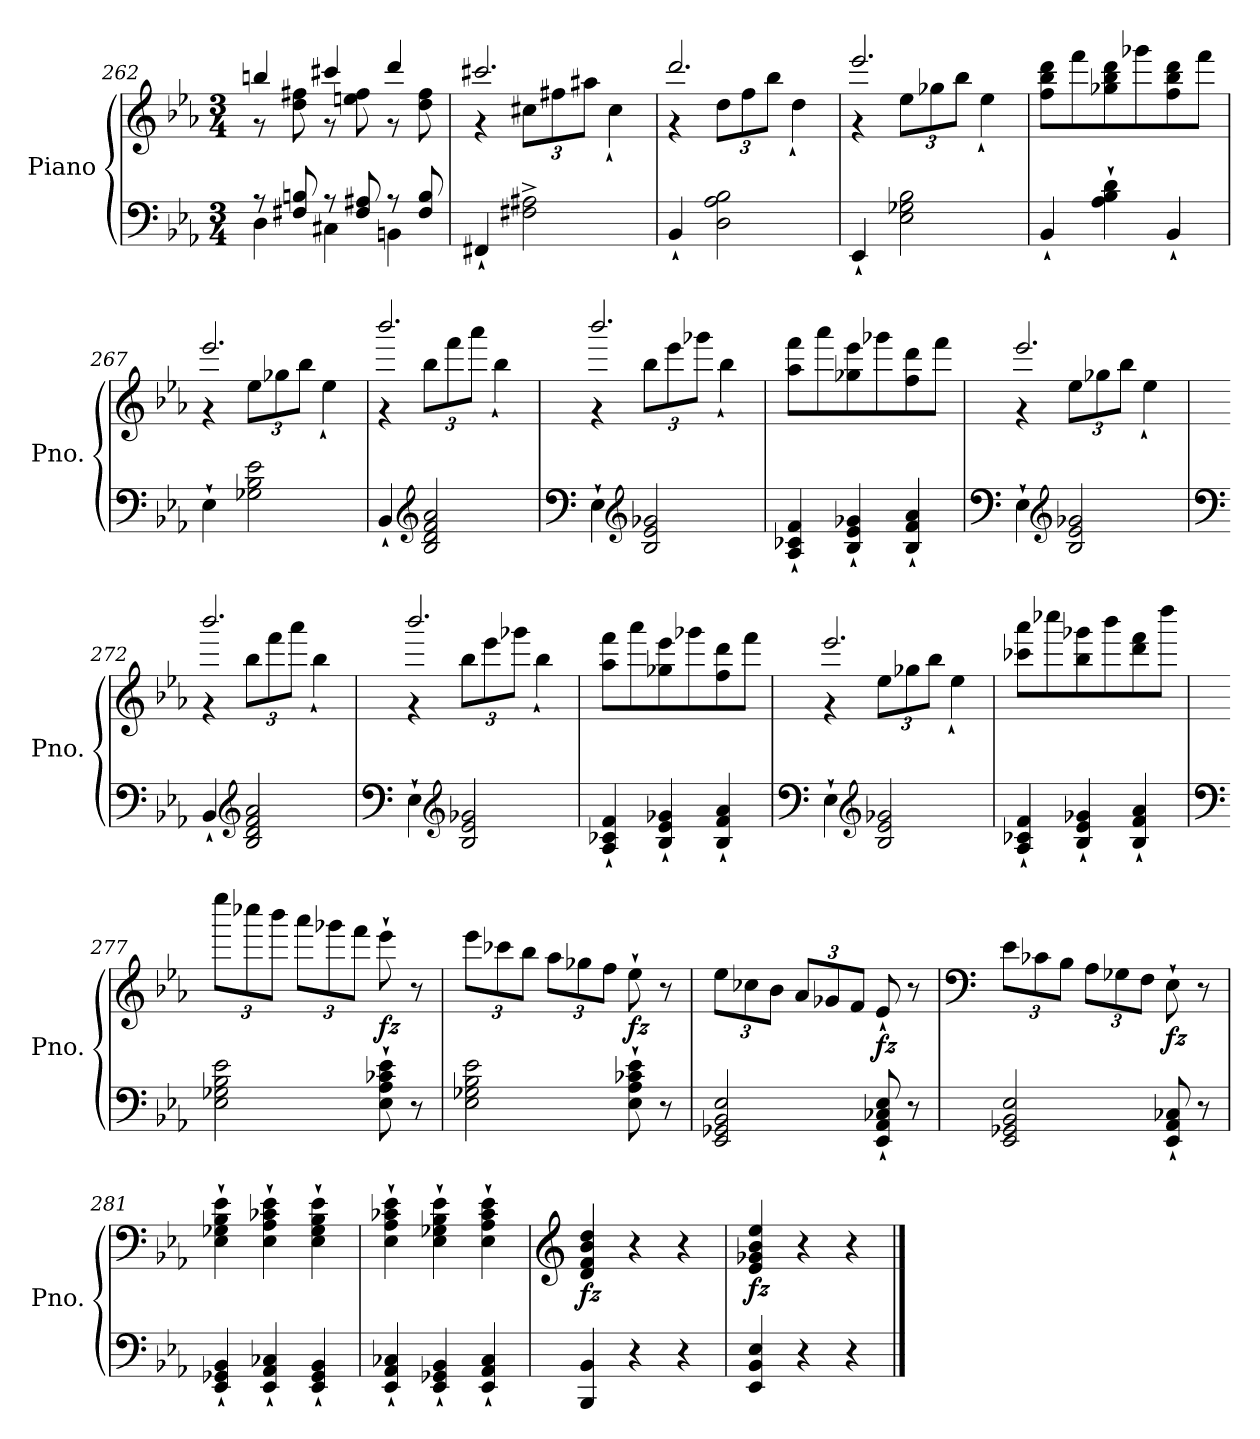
**kern	**kern	**dynam
*part1	*part1	*part1
*staff2	*staff1	*staff1/2
*I"Piano	*	*
*I'Pno.	*	*
!!LO:LB:g=z
*clefF4	*clefG2	*
*k[b-e-a-]	*k[b-e-a-]	*
*M3/4	*M3/4	*
=262	=262	=262
*^	*^	*
8r	4D\	4bbn/	8r	.
8F#X/ 8Bn/	.	.	8dd\ 8ff#X\	.
8r	4C#X\	4ccc#X/	8r	.
8F#/ 8A#X/	.	.	8een\ 8ff#\	.
8r	4BBn\	4ddd/	8r	.
8F#/ 8B/	.	.	8dd\ 8ff#\	.
*v	*v	*	*	*
=263	=263	=263	=263
4FF#X`/	2.ccc#X/	4r	.
*	*	*Xbrackettup	*
2F#X\^ 2A#X\^	.	12cc#X\L	.
.	.	12ff#X\	.
.	.	12aa#X\J	.
.	.	4cc#`\	.
=264	=264	=264	=264
4BB-`/	2.ddd/	4r	.
2D\ 2A-\ 2B-\	.	12dd\L	.
.	.	12ff\	.
.	.	12bb-\J	.
.	.	4dd`\	.
=265	=265	=265	=265
4EE-`/	2.eee-/	4r	.
2E-\ 2G-X\ 2B-\	.	12ee-\L	.
.	.	12gg-X\	.
.	.	12bb-\J	.
.	.	4ee-`\	.
*	*v	*v	*
=266	=266	=266
4BB-`/	8ff\ 8bb-\ 8ddd\L	.
.	8fff\	.
4A-\` 4B-\` 4d\`	8gg-X\ 8bb-\ 8ddd\	.
.	8ggg-X\	.
4BB-`/	8ff\ 8bb-\ 8ddd\	.
.	8fff\J	.
!!LO:LB:g=z
=267	=267	=267
*	*^	*
4E-`\	2.eee-/	4r	.
2G-X\ 2B-\ 2e-\	.	12ee-\L	.
.	.	12gg-X\	.
.	.	12bb-\J	.
.	.	4ee-`\	.
=268	=268	=268	=268
4BB-`/	2.bbb-/	4r	.
*clefG2	*	*	*
2B-/ 2d/ 2f/ 2a-/	.	12bb-\L	.
.	.	12fff\	.
.	.	12aaa-\J	.
.	.	4bb-`\	.
=269	=269	=269	=269
*clefF4	*	*	*
4E-`\	2.bbb-/	4r	.
*clefG2	*	*	*
2B-/ 2e-/ 2g-X/	.	12bb-\L	.
.	.	12eee-\	.
.	.	12ggg-X\J	.
.	.	4bb-`\	.
*	*v	*v	*
=270	=270	=270
4A-/` 4c-X/` 4f/`	8aa-\ 8fff\L	.
.	8aaa-\	.
4B-/` 4e-/` 4g-X/`	8gg-X\ 8eee-\	.
.	8ggg-X\	.
4B-/` 4f/` 4a-/`	8ff\ 8ddd\	.
.	8fff\J	.
=271	=271	=271
*clefF4	*	*
*	*^	*
4E-`\	2.eee-/	4r	.
*clefG2	*	*	*
2B-/ 2e-/ 2g-X/	.	12ee-\L	.
.	.	12gg-X\	.
.	.	12bb-\J	.
.	.	4ee-`\	.
!!LO:LB:g=z	!!
=272	=272	=272	=272
*clefF4	*	*	*
4BB-`/	2.bbb-/	4r	.
*clefG2	*	*	*
2B-/ 2d/ 2f/ 2a-/	.	12bb-\L	.
.	.	12fff\	.
.	.	12aaa-\J	.
.	.	4bb-`\	.
=273	=273	=273	=273
*clefF4	*	*	*
4E-`\	2.bbb-/	4r	.
*clefG2	*	*	*
2B-/ 2e-/ 2g-X/	.	12bb-\L	.
.	.	12eee-\	.
.	.	12ggg-X\J	.
.	.	4bb-`\	.
*	*v	*v	*
=274	=274	=274
4A-/` 4c-X/` 4f/`	8aa-\ 8fff\L	.
.	8aaa-\	.
4B-/` 4e-/` 4g-X/`	8gg-X\ 8eee-\	.
.	8ggg-X\	.
4B-/` 4f/` 4a-/`	8ff\ 8ddd\	.
.	8fff\J	.
=275	=275	=275
*clefF4	*	*
*	*^	*
4E-`\	2.eee-/	4r	.
*clefG2	*	*	*
2B-/ 2e-/ 2g-X/	.	12ee-\L	.
.	.	12gg-X\	.
.	.	12bb-\J	.
.	.	4ee-`\	.
*	*v	*v	*
!!LO:PB:g=z
=276	=276	=276
4A-/` 4c-X/` 4f/`	8ccc-X\ 8aaa-\L	.
.	8cccc-X\	.
4B-/` 4e-/` 4g-X/`	8bb-\ 8ggg-X\	.
.	8bbb-\	.
4B-/` 4f/` 4a-/`	8ddd\ 8fff\	.
.	8dddd\J	.
=277	=277	=277
*clefF4	*	*
2E-\ 2G-X\ 2B-\ 2e-\	12eeee-\L	.
.	12cccc-X\	.
.	12bbb-\J	.
.	12aaa-\L	.
.	12ggg-X\	.
.	12fff\J	.
!	!	!LO:DY:b
8E-\` 8A-\` 8c-X\` 8e-\`	8eee-`\	fz
8r	8r	.
=278	=278	=278
2E-\ 2G-X\ 2B-\ 2e-\	12eee-\L	.
.	12ccc-X\	.
.	12bb-\J	.
.	12aa-\L	.
.	12gg-X\	.
.	12ff\J	.
!	!	!LO:DY:b
8E-\` 8A-\` 8c-X\` 8e-\`	8ee-`\	fz
8r	8r	.
=279	=279	=279
2EE-/ 2GG-X/ 2BB-/ 2E-/	12ee-\L	.
.	12cc-X\	.
.	12b-\J	.
.	12a-/L	.
.	12g-X/	.
.	12f/J	.
!	!	!LO:DY:b
8EE-/` 8AA-/` 8C-X/` 8E-/`	8e-`/	fz
8r	8r	.
!!LO:LB:g=z
=280	=280	=280
*	*clefF4	*
2EE-/ 2GG-X/ 2BB-/ 2E-/	12e-\L	.
.	12c-X\	.
.	12B-\J	.
.	12A-\L	.
.	12G-X\	.
.	12F\J	.
!	!	!LO:DY:b
8EE-/` 8AA-/` 8C-X/`	8E-`\	fz
8r	8r	.
=281	=281	=281
4EE-/` 4GG-X/` 4BB-/`	4E-\` 4G-X\` 4B-\` 4e-\`	.
4EE-/` 4AA-/` 4C-X/`	4E-\` 4A-\` 4c-X\` 4e-\`	.
4EE-/` 4GG-/` 4BB-/`	4E-\` 4G-\` 4B-\` 4e-\`	.
=282	=282	=282
4EE-/` 4AA-/` 4C-X/`	4E-\` 4A-\` 4c-X\` 4e-\`	.
4EE-/` 4GG-X/` 4BB-/`	4E-\` 4G-X\` 4B-\` 4e-\`	.
4EE-/` 4AA-/` 4C-/`	4E-\` 4A-\` 4c-\` 4e-\`	.
=283	=283	=283
*	*clefG2	*
!	!	!LO:DY:b
4BBB-/ 4BB-/	4d/ 4f/ 4b-/ 4dd/	fz
4r	4r	.
4r	4r	.
=284	=284	=284
!	!	!LO:DY:b
4EE-/ 4BB-/ 4E-/	4e-/ 4g-X/ 4b-/ 4ee-/	fz
4r	4r	.
4r	4r	.
==	==	==
*-	*-	*-
